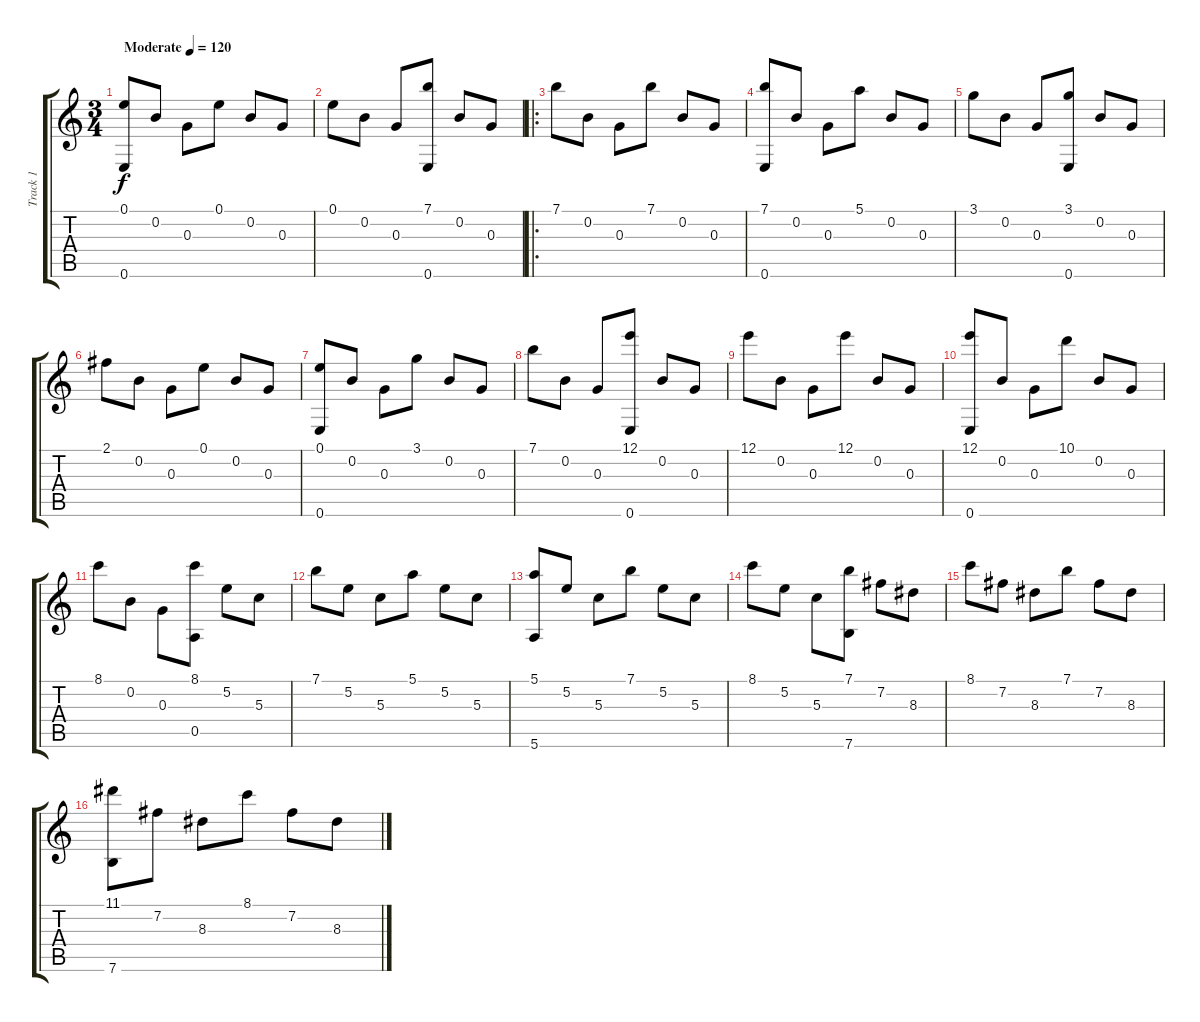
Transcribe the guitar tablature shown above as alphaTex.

\track ("Track 1" "Track 1") {instrument acousticguitarnylon}
\staff {score tabs}
\tuning (E4 B3 G3 D3 A2 E2) {hide}
\ts (3 4)
\tempo (120 "Moderate")
\clef g2
\ks c
(0.1 0.6).8{dy f instrument acousticguitarnylon} 0.2.8 0.3.8 0.1.8 0.2.8 0.3.8 |
0.1.8 0.2.8 0.3.8 (7.1 0.6).8 0.2.8 0.3.8 |
\ro
7.1.8 0.2.8 0.3.8 7.1.8 0.2.8 0.3.8 |
(7.1 0.6).8 0.2.8 0.3.8 5.1.8 0.2.8 0.3.8 |
3.1.8 0.2.8 0.3.8 (3.1 0.6).8 0.2.8 0.3.8 |
2.1.8 0.2.8 0.3.8 0.1.8 0.2.8 0.3.8 |
(0.1 0.6).8 0.2.8 0.3.8 3.1.8 0.2.8 0.3.8 |
7.1.8 0.2.8 0.3.8 (12.1 0.6).8 0.2.8 0.3.8 |
12.1.8 0.2.8 0.3.8 12.1.8 0.2.8 0.3.8 |
(12.1 0.6).8 0.2.8 0.3.8 10.1.8 0.2.8 0.3.8 |
8.1.8 0.2.8 0.3.8 (8.1 0.5).8 5.2.8 5.3.8 |
7.1.8 5.2.8 5.3.8 5.1.8 5.2.8 5.3.8 |
(5.1 5.6).8 5.2.8 5.3.8 7.1.8 5.2.8 5.3.8 |
8.1.8 5.2.8 5.3.8 (7.1 7.6).8 7.2.8 8.3.8 |
8.1.8 7.2.8 8.3.8 7.1.8 7.2.8 8.3.8 |
(11.1 7.6).8 7.2.8 8.3.8 8.1.8 7.2.8 8.3.8
